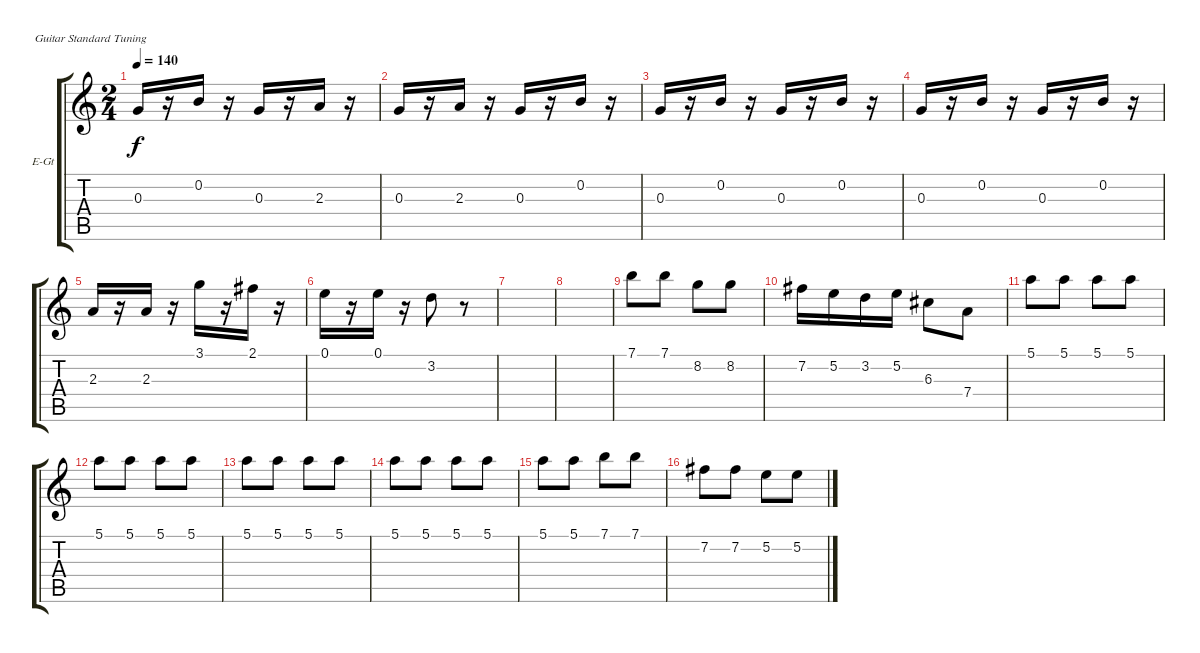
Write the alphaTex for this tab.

\bracketExtendMode groupsimilarinstruments
\firstSystemTrackNameOrientation horizontal
\otherSystemsTrackNameOrientation horizontal
\track ("Guitar 3" "E-Gt") {instrument distortionguitar}
\staff {score tabs}
\tuning (E4 B3 G3 D3 A2 E2)
\ts (2 4)
\tempo 140
\clef g2
\scale
0.333333
\ks c
0.3.16{dy f} r.16 0.2.16 r.16 0.3.16 r.16 2.3.16 r.16 |
\scale
0.333333 0.3.16 r.16 2.3.16 r.16 0.3.16 r.16 0.2.16 r.16 |
\scale
0.333333 0.3.16 r.16 0.2.16 r.16 0.3.16 r.16 0.2.16 r.16 |
\scale
0.333333 0.3.16 r.16 0.2.16 r.16 0.3.16 r.16 0.2.16 r.16 |
\scale
0.333333 2.3.16 r.16 2.3.16 r.16 3.1.16 r.16 2.1.16 r.16 |
\scale
0.333333 0.1.16 r.16 0.1.16 r.16 3.2.8 r.8 |
\scale
0.333333 |
\scale
0.333333 |
\scale
0.333333 7.1.8 7.1.8 8.2.8 8.2.8 |
\scale
0.333333 7.2.16 5.2.16 3.2.16 5.2.16 6.3.8 7.4.8 |
\scale
0.333333 5.1.8 5.1.8 5.1.8 5.1.8 |
\scale
0.333333 5.1.8 5.1.8 5.1.8 5.1.8 |
\scale
0.333333 5.1.8 5.1.8 5.1.8 5.1.8 |
\scale
0.333333 5.1.8 5.1.8 5.1.8 5.1.8 |
\scale
0.333333 5.1.8 5.1.8 7.1.8 7.1.8 |
\scale
0.333333 7.2.8 7.2.8 5.2.8 5.2.8
